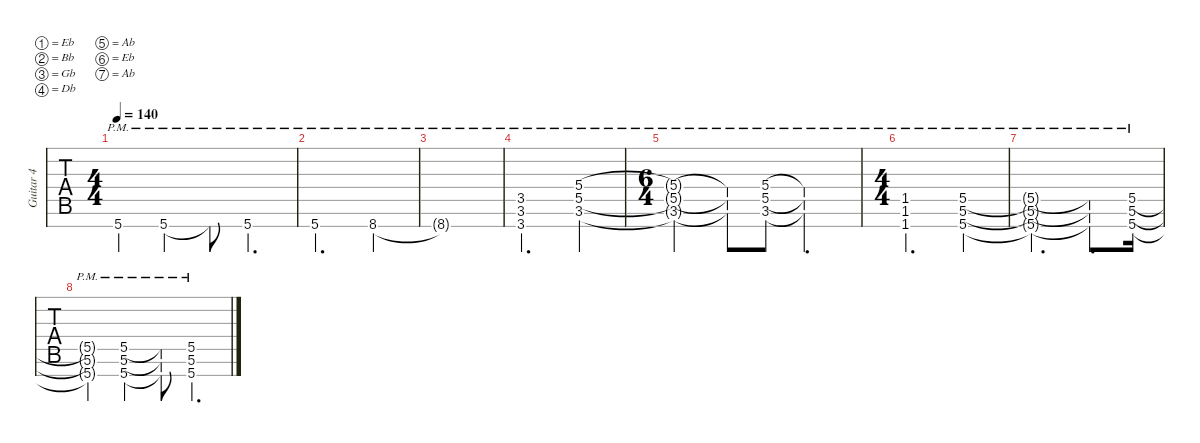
\defaultSystemsLayout 4
\hideDynamics
\bracketExtendMode nobrackets
\multiTrackTrackNamePolicy allsystems
\firstSystemTrackNameMode fullname
\otherSystemsTrackNameMode fullname
\otherSystemsTrackNameOrientation horizontal
\track ("Guitar 4" "Guitar 4") {instrument overdrivenguitar}
\staff {tabs}
\tuning (Eb4 Bb3 Gb3 Db3 Ab2 Eb2 Ab1)
\ts (4 4)
\scale
1.02103
\tempo 140
\accidentals auto
\clef g2
\ottava regular
\simile none
\ks aminor
5.7{pm acc #}.4{dy mf} 5.7{pm acc #}.4 5.7{pm t acc #}.8 5.7{pm acc #}.4{d} |
\scale
0.978971 5.7{pm acc #}.2{d} 8.7{pm}.4 |
\scale
1.0202 8.7{pm t}.1 |
\scale
0.979796 (3.7{pm} 3.6{pm acc #} 3.5{pm}).2{d} (3.6{pm acc #} 5.5{pm acc #} 5.4{pm acc #}).4 |
\ts (6 4)
\scale
1.02029 (3.6{pm t acc #} 5.5{pm t acc #} 5.4{pm t acc #}).2 (3.6{pm t acc #} 5.5{pm t acc #} 5.4{pm t acc #}).8 (3.6{pm acc #} 5.5{pm acc #} 5.4{pm acc #}).8 (3.6{pm t acc #} 5.4{pm t acc #} 5.5{pm t acc #}).2{d} |
\ts (4 4)
\scale
0.979707 (1.7{pm} 1.6{pm} 1.5{pm}).2{d} (5.7{pm acc #} 5.6{pm acc #} 5.5{pm acc #}).4 |
\scale
1.02051 (5.5{pm t acc #} 5.6{pm t acc #} 5.7{pm t acc #}).2{d} (5.5{pm t acc #} 5.6{pm t acc #} 5.7{pm t acc #}).8{d} (5.7{pm acc #} 5.6{pm acc #} 5.5{pm acc #}).16 |
\scale
0.979494 (5.7{pm t acc #} 5.6{pm t acc #} 5.5{pm t acc #}).4 (5.7{pm acc #} 5.5{pm acc #} 5.6{pm acc #}).4 (5.7{pm t acc #} 5.5{pm t acc #} 5.6{pm t acc #}).8 (5.7{pm acc #} 5.6{pm acc #} 5.5{pm acc #}).4{d}
